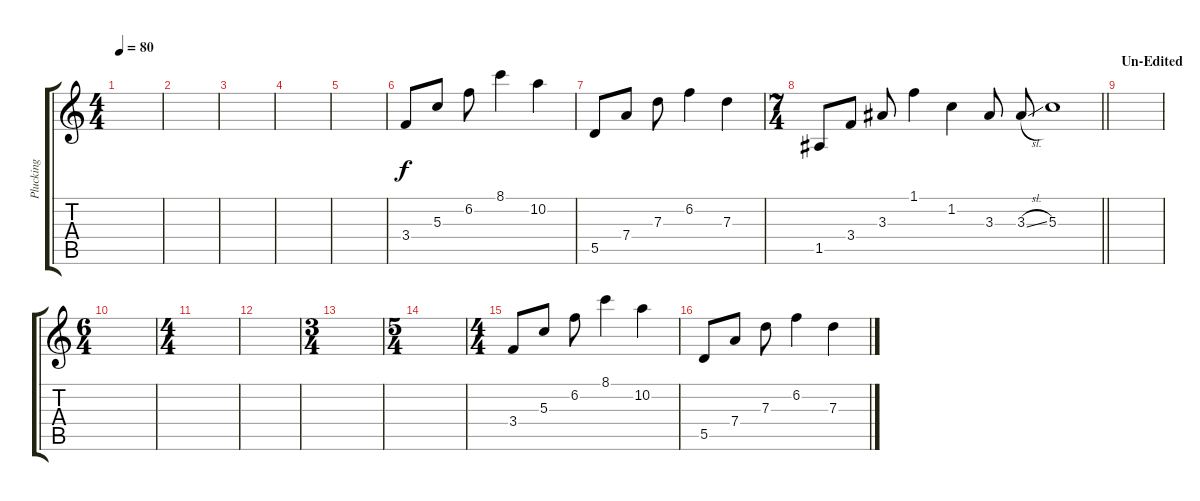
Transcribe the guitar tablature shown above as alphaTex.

\track ("Plucking" "Plucking") {instrument acousticguitarsteel}
\staff {score tabs}
\tuning (E4 B3 G3 D3 A2 E2) {hide}
\ts (4 4)
\tempo 80
\clef g2
\ks c
|
|
|
|
|
3.4.8 5.3.8 6.2.8 8.1.4 10.2.4 |
5.5.8 7.4.8 7.3.8 6.2.4 7.3.4 |
\ts (7 4)
\barLineRight lightlight
1.5.8 3.4.8 3.3.8 1.1.4 1.2.4 3.3.8 3.3{sl}.8 5.3.1 |
\section ("" "Un-Edited")
|
\ts (6 4)
|
\ts (4 4)
|
|
\ts (3 4)
|
\ts (5 4)
|
\ts (4 4)
3.4.8 5.3.8 6.2.8 8.1.4 10.2.4 |
5.5.8 7.4.8 7.3.8 6.2.4 7.3.4
